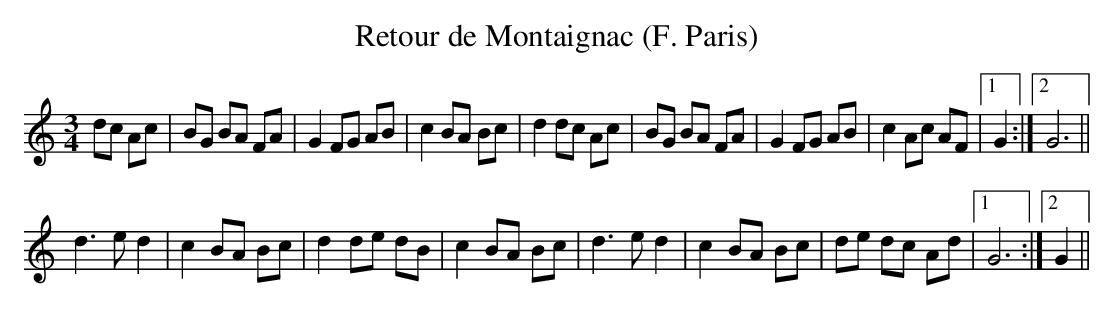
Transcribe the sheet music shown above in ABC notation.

X:1
T:Retour de Montaignac (F. Paris)
M:3/4
L:1/8
K:C
dc Ac|BG BA FA|G2 FG AB|c2 BA Bc|d2 dc Ac|\
BG BA FA|G2 FG AB|c2 Ac AF|1 G2:|2 G6||
d3 e d2|c2 BA Bc|d2 de dB|c2 BA Bc|\
d3 e d2|c2 BA Bc|de dc Ad|1 G6:|2 G2||
